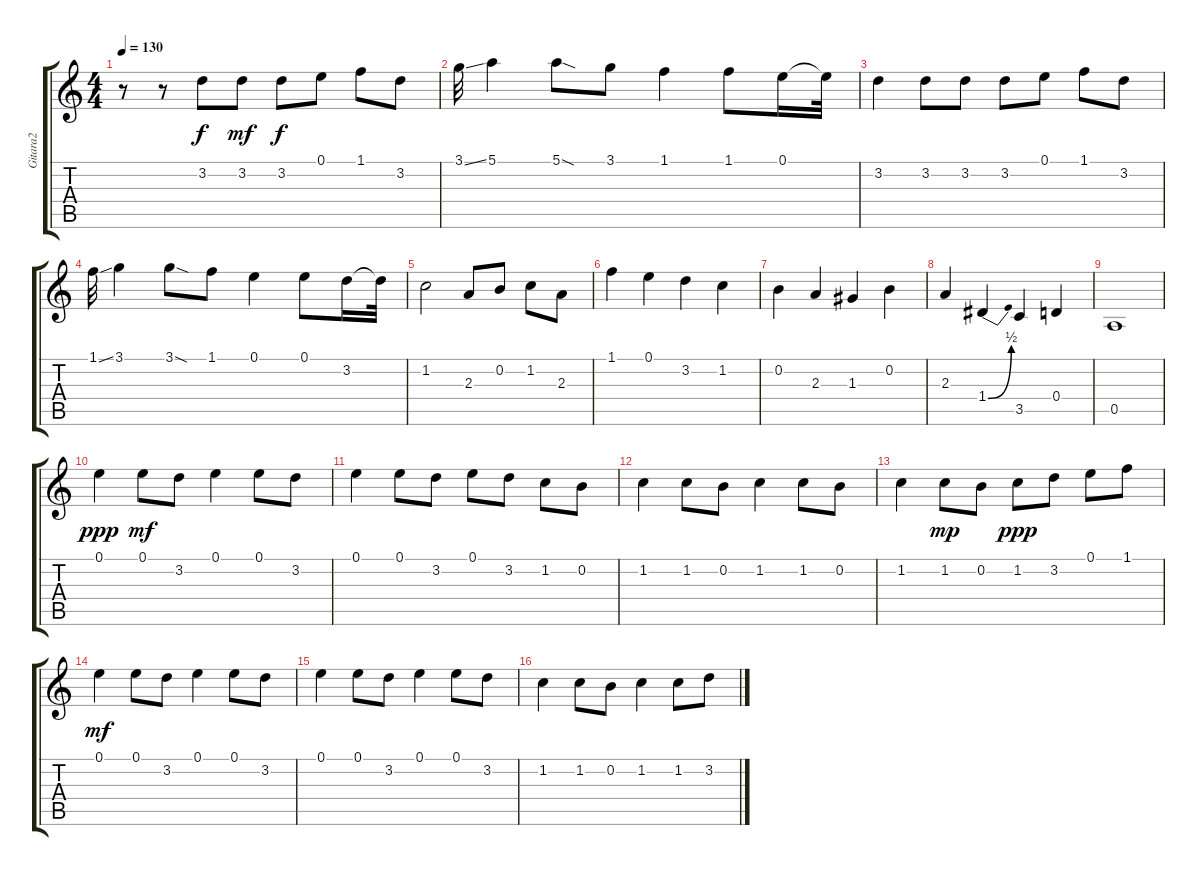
\track ("Gitara2" "Gitara2") {instrument acousticguitarsteel}
\staff {score tabs}
\tuning (E4 B3 G3 D3 A2 D2) {hide}
\ts (4 4)
\tempo 130
\clef g2
\ks c
r.8{dy f} r.8 3.2.8 3.2.8{dy mf} 3.2.8{dy f} 0.1.8 1.1.8 3.2.8 |
3.1{ss}.32 5.1.4 5.1{sod}.8 3.1.8 1.1.4 1.1.8 0.1.16 0.1{t}.32 |
3.2.4 3.2.8 3.2.8 3.2.8 0.1.8 1.1.8 3.2.8 |
1.1{ss}.32 3.1.4 3.1{sod}.8 1.1.8 0.1.4 0.1.8 3.2.16 3.2{t}.32 |
1.2.2 2.3.8 0.2.8 1.2.8 2.3.8 |
1.1.4 0.1.4 3.2.4 1.2.4 |
0.2.4 2.3.4 1.3.4 0.2.4 |
2.3.4 1.4{be (bend 0 0 60 2)}.4 3.5.4 0.4.4 |
0.5.1 |
0.1.4{dy ppp} 0.1.8{dy mf} 3.2.8 0.1.4 0.1.8 3.2.8 |
0.1.4 0.1.8 3.2.8 0.1.8 3.2.8 1.2.8 0.2.8 |
1.2.4 1.2.8 0.2.8 1.2.4 1.2.8 0.2.8 |
1.2.4 1.2.8{dy mp} 0.2.8 1.2.8{dy ppp} 3.2.8 0.1.8 1.1.8 |
0.1.4{dy mf} 0.1.8 3.2.8 0.1.4 0.1.8 3.2.8 |
0.1.4 0.1.8 3.2.8 0.1.4 0.1.8 3.2.8 |
1.2.4 1.2.8 0.2.8 1.2.4 1.2.8 3.2.8
